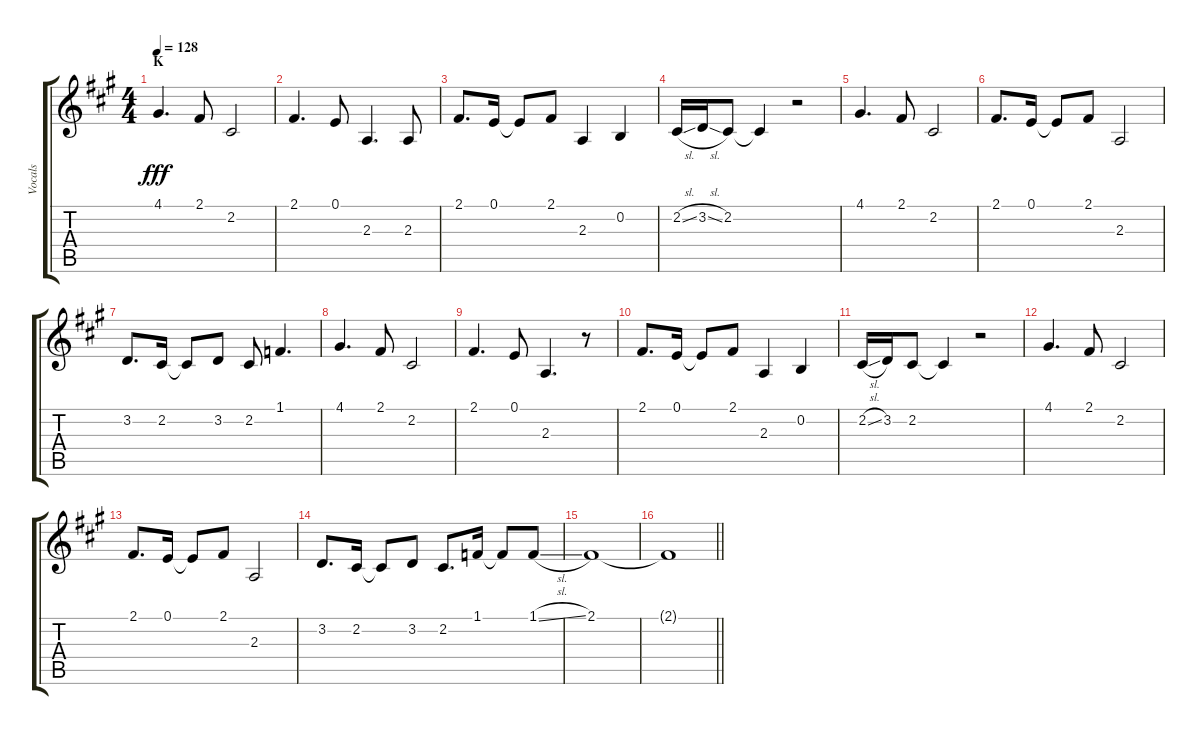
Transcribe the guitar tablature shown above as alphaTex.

\track ("Vocals" "Vocals") {instrument voiceoohs}
\staff {score tabs}
\tuning (E4 B3 G3 D3 A2 E2) {hide}
\ts (4 4)
\section ("" "K")
\tempo 128
\clef g2
\ks a
4.1.4{d dy fff} 2.1.8 2.2.2 |
2.1.4{d} 0.1.8 2.3.4{d} 2.3.8 |
2.1.8{d} 0.1.16 0.1{t}.8 2.1.8 2.3.4 0.2.4 |
2.2{sl}.16 3.2{sl}.16 2.2.8 2.2{t}.4 r.2 |
4.1.4{d} 2.1.8 2.2.2 |
2.1.8{d} 0.1.16 0.1{t}.8 2.1.8 2.3.2 |
3.2.8{d} 2.2.16 2.2{t}.8 3.2.8 2.2.8 1.1.4{d} |
4.1.4{d} 2.1.8 2.2.2 |
2.1.4{d} 0.1.8 2.3.4{d} r.8 |
2.1.8{d} 0.1.16 0.1{t}.8 2.1.8 2.3.4 0.2.4 |
2.2{sl}.16 3.2.16 2.2.8 2.2{t}.4 r.2 |
4.1.4{d} 2.1.8 2.2.2 |
2.1.8{d} 0.1.16 0.1{t}.8 2.1.8 2.3.2 |
3.2.8{d} 2.2.16 2.2{t}.8 3.2.8 2.2.8{d} 1.1.16 1.1{t}.8 1.1{sl}.8 |
2.1.1 |
\barLineRight lightlight
2.1{t}.1
